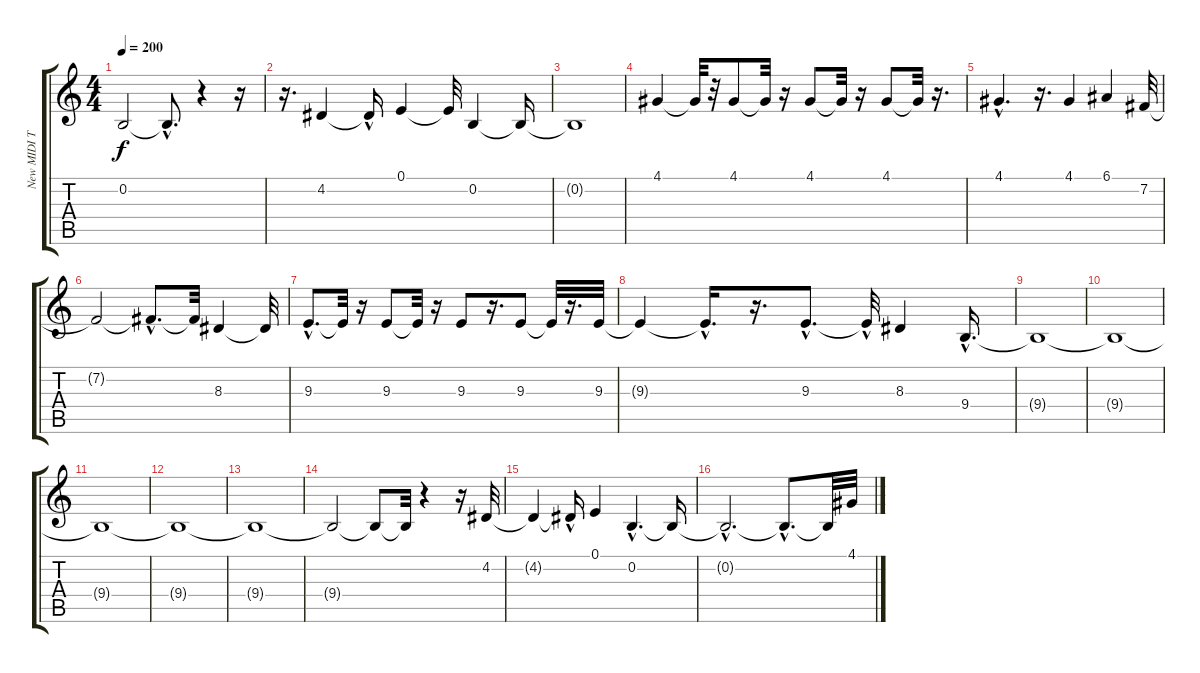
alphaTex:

\track ("New MIDI Track" "New MIDI T") {instrument celesta}
\staff {score tabs}
\tuning (E4 B3 G3 D3 A2 E2) {hide}
\ts (4 4)
\tempo 200
\clef g2
\ks c
0.2{t}.2{dy f} 0.2{hac t}.8{d} r.4 r.16 |
r.16{d} 4.2.4 4.2{hac t}.16 0.1.4 0.1{t}.32 0.2.4 0.2{t}.16 |
0.2{t}.1 |
4.1.4 4.1{t}.32 r.32 4.1.8 4.1{t}.32 r.16 4.1.8 4.1{t}.32 r.16 4.1.8 4.1{t}.32 r.16{d} |
4.1{hac}.4{d} r.16{d} 4.1.4 6.1.4 7.2.32 |
7.2{t}.2 7.2{hac t}.8{d} 7.2{t}.32 8.3.4 8.3{t}.32 |
9.3{hac}.8{d} 9.3{t}.32 r.16 9.3.8 9.3{t}.32 r.16 9.3.8 r.16{d} 9.3.8 9.3{t}.32 r.16{d} 9.3.32 |
9.3{t}.4 9.3{hac t}.16{d} r.16{d} 9.3{hac}.8{d} 9.3{hac t}.32 8.3.4 9.4{hac}.16{d} |
9.4{t}.1 |
9.4{t}.1 |
9.4{t}.1 |
9.4{t}.1 |
9.4{t}.1 |
9.4{t}.2 9.4{t}.8 9.4{t}.32 r.4 r.16 4.2.32 |
4.2{t}.4 4.2{hac t}.16 0.1.4 0.2{hac}.4{d} 0.2{t}.16 |
0.2{hac t}.2{d} 0.2{hac t}.8{d} 0.2{t}.32 4.1.32
